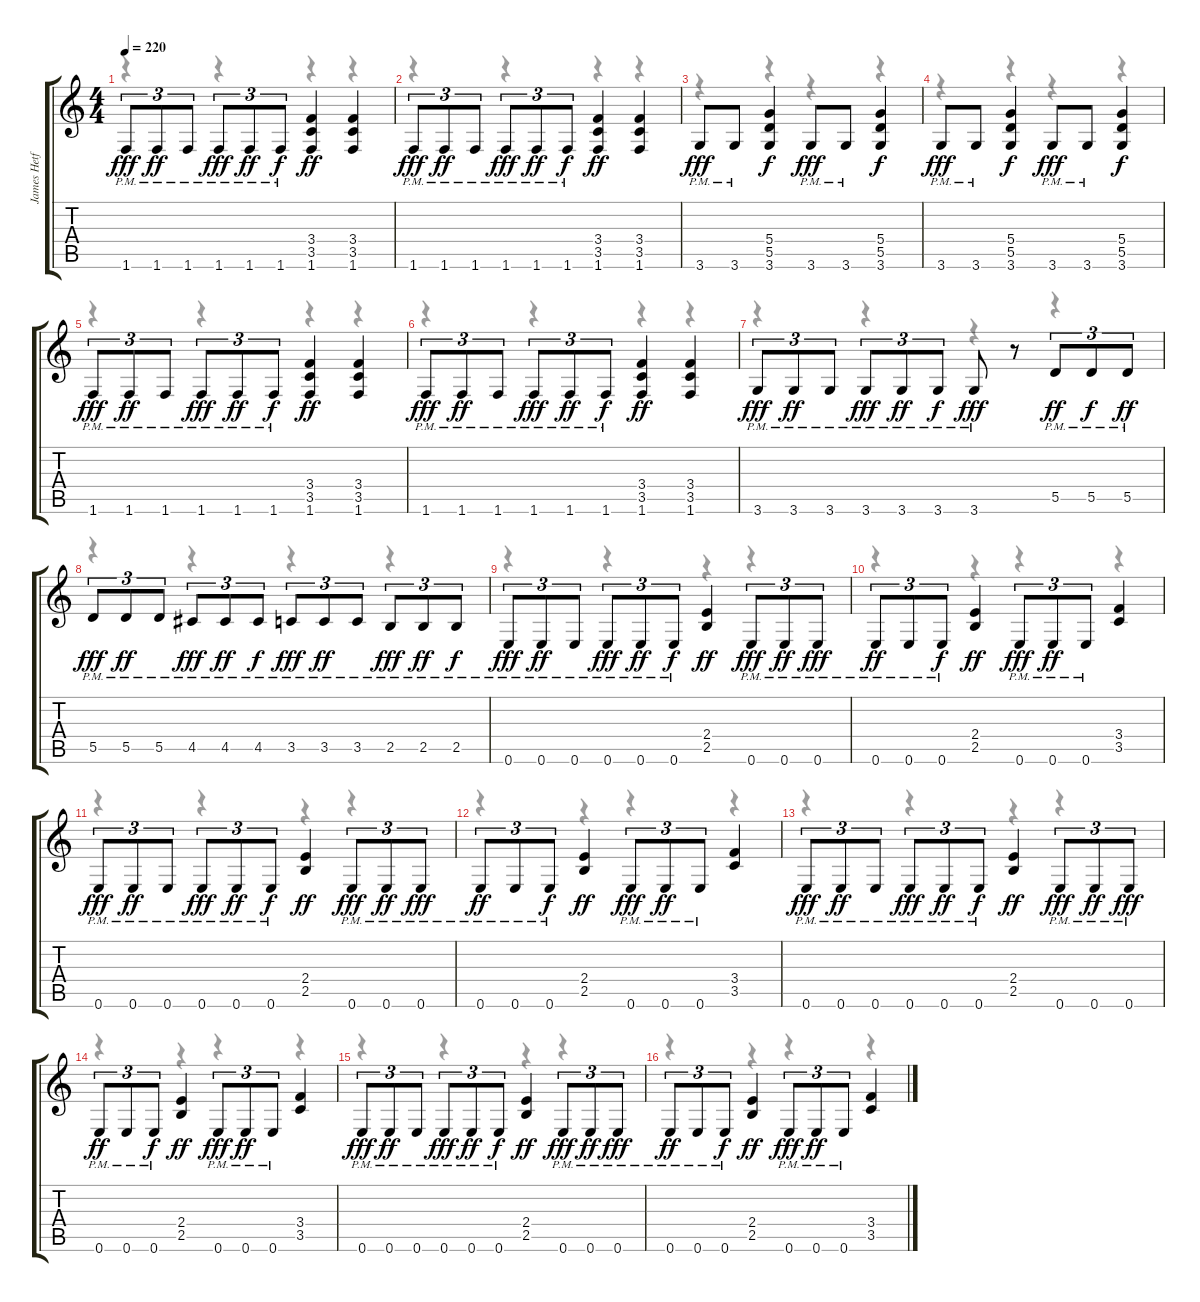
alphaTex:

\track ("James Hetfield (Rhythm Distortion)" "James Hetf") {instrument distortionguitar}
\staff {score tabs}
\tuning (E4 B3 G3 D3 A2 E2) {hide}
\voice
\ts (4 4)
\tempo 220
\clef g2
\ks c
1.6{pm}.8{tu (3 2) dy fff} 1.6{pm}.8{tu (3 2) dy ff} 1.6{pm}.8{tu (3 2)} 1.6{pm}.8{tu (3 2) dy fff} 1.6{pm}.8{tu (3 2) dy ff} 1.6{pm}.8{tu (3 2) dy f} (3.4 3.5 1.6).4{dy ff} (3.4 3.5 1.6).4 |
1.6{pm}.8{tu (3 2) dy fff} 1.6{pm}.8{tu (3 2) dy ff} 1.6{pm}.8{tu (3 2)} 1.6{pm}.8{tu (3 2) dy fff} 1.6{pm}.8{tu (3 2) dy ff} 1.6{pm}.8{tu (3 2) dy f} (3.4 3.5 1.6).4{dy ff} (3.4 3.5 1.6).4 |
3.6{pm}.8{dy fff} 3.6{pm}.8 (5.4 5.5 3.6).4{dy f} 3.6{pm}.8{dy fff} 3.6{pm}.8 (5.4 5.5 3.6).4{dy f} |
3.6{pm}.8{dy fff} 3.6{pm}.8 (5.4 5.5 3.6).4{dy f} 3.6{pm}.8{dy fff} 3.6{pm}.8 (5.4 5.5 3.6).4{dy f} |
1.6{pm}.8{tu (3 2) dy fff} 1.6{pm}.8{tu (3 2) dy ff} 1.6{pm}.8{tu (3 2)} 1.6{pm}.8{tu (3 2) dy fff} 1.6{pm}.8{tu (3 2) dy ff} 1.6{pm}.8{tu (3 2) dy f} (3.4 3.5 1.6).4{dy ff} (3.4 3.5 1.6).4 |
1.6{pm}.8{tu (3 2) dy fff} 1.6{pm}.8{tu (3 2) dy ff} 1.6{pm}.8{tu (3 2)} 1.6{pm}.8{tu (3 2) dy fff} 1.6{pm}.8{tu (3 2) dy ff} 1.6{pm}.8{tu (3 2) dy f} (3.4 3.5 1.6).4{dy ff} (3.4 3.5 1.6).4 |
3.6{pm}.8{tu (3 2) dy fff} 3.6{pm}.8{tu (3 2) dy ff} 3.6{pm}.8{tu (3 2)} 3.6{pm}.8{tu (3 2) dy fff} 3.6{pm}.8{tu (3 2) dy ff} 3.6{pm}.8{tu (3 2) dy f} 3.6{pm}.8{dy fff} r.8 5.5{pm}.8{tu (3 2) dy ff} 5.5{pm}.8{tu (3 2) dy f} 5.5{pm}.8{tu (3 2) dy ff} |
5.5{pm}.8{tu (3 2) dy fff} 5.5{pm}.8{tu (3 2) dy ff} 5.5{pm}.8{tu (3 2)} 4.5{pm}.8{tu (3 2) dy fff} 4.5{pm}.8{tu (3 2) dy ff} 4.5{pm}.8{tu (3 2) dy f} 3.5{pm}.8{tu (3 2) dy fff} 3.5{pm}.8{tu (3 2) dy ff} 3.5{pm}.8{tu (3 2)} 2.5{pm}.8{tu (3 2) dy fff} 2.5{pm}.8{tu (3 2) dy ff} 2.5{pm}.8{tu (3 2) dy f} |
0.6{pm}.8{tu (3 2) dy fff} 0.6{pm}.8{tu (3 2) dy ff} 0.6{pm}.8{tu (3 2)} 0.6{pm}.8{tu (3 2) dy fff} 0.6{pm}.8{tu (3 2) dy ff} 0.6{pm}.8{tu (3 2) dy f} (2.4 2.5).4{dy ff} 0.6{pm}.8{tu (3 2) dy fff} 0.6{pm}.8{tu (3 2) dy ff} 0.6{pm}.8{tu (3 2) dy fff} |
0.6{pm}.8{tu (3 2) dy ff} 0.6{pm}.8{tu (3 2)} 0.6{pm}.8{tu (3 2) dy f} (2.4 2.5).4{dy ff} 0.6{pm}.8{tu (3 2) dy fff} 0.6{pm}.8{tu (3 2) dy ff} 0.6{pm}.8{tu (3 2)} (3.4 3.5).4 |
0.6{pm}.8{tu (3 2) dy fff} 0.6{pm}.8{tu (3 2) dy ff} 0.6{pm}.8{tu (3 2)} 0.6{pm}.8{tu (3 2) dy fff} 0.6{pm}.8{tu (3 2) dy ff} 0.6{pm}.8{tu (3 2) dy f} (2.4 2.5).4{dy ff} 0.6{pm}.8{tu (3 2) dy fff} 0.6{pm}.8{tu (3 2) dy ff} 0.6{pm}.8{tu (3 2) dy fff} |
0.6{pm}.8{tu (3 2) dy ff} 0.6{pm}.8{tu (3 2)} 0.6{pm}.8{tu (3 2) dy f} (2.4 2.5).4{dy ff} 0.6{pm}.8{tu (3 2) dy fff} 0.6{pm}.8{tu (3 2) dy ff} 0.6{pm}.8{tu (3 2)} (3.4 3.5).4 |
0.6{pm}.8{tu (3 2) dy fff} 0.6{pm}.8{tu (3 2) dy ff} 0.6{pm}.8{tu (3 2)} 0.6{pm}.8{tu (3 2) dy fff} 0.6{pm}.8{tu (3 2) dy ff} 0.6{pm}.8{tu (3 2) dy f} (2.4 2.5).4{dy ff} 0.6{pm}.8{tu (3 2) dy fff} 0.6{pm}.8{tu (3 2) dy ff} 0.6{pm}.8{tu (3 2) dy fff} |
0.6{pm}.8{tu (3 2) dy ff} 0.6{pm}.8{tu (3 2)} 0.6{pm}.8{tu (3 2) dy f} (2.4 2.5).4{dy ff} 0.6{pm}.8{tu (3 2) dy fff} 0.6{pm}.8{tu (3 2) dy ff} 0.6{pm}.8{tu (3 2)} (3.4 3.5).4 |
0.6{pm}.8{tu (3 2) dy fff} 0.6{pm}.8{tu (3 2) dy ff} 0.6{pm}.8{tu (3 2)} 0.6{pm}.8{tu (3 2) dy fff} 0.6{pm}.8{tu (3 2) dy ff} 0.6{pm}.8{tu (3 2) dy f} (2.4 2.5).4{dy ff} 0.6{pm}.8{tu (3 2) dy fff} 0.6{pm}.8{tu (3 2) dy ff} 0.6{pm}.8{tu (3 2) dy fff} |
0.6{pm}.8{tu (3 2) dy ff} 0.6{pm}.8{tu (3 2)} 0.6{pm}.8{tu (3 2) dy f} (2.4 2.5).4{dy ff} 0.6{pm}.8{tu (3 2) dy fff} 0.6{pm}.8{tu (3 2) dy ff} 0.6{pm}.8{tu (3 2)} (3.4 3.5).4
\voice
\clef g2
\ottava regular
\simile none
\ks c
r.4{dy f} r.4 r.4 r.4 |
r.4 r.4 r.4 r.4 |
r.4 r.4 r.4 r.4 |
r.4 r.4 r.4 r.4 |
r.4 r.4 r.4 r.4 |
r.4 r.4 r.4 r.4 |
r.4 r.4 r.4 r.4 |
r.4 r.4 r.4 r.4 |
r.4 r.4 r.4 r.4 |
r.4 r.4 r.4 r.4 |
r.4 r.4 r.4 r.4 |
r.4 r.4 r.4 r.4 |
r.4 r.4 r.4 r.4 |
r.4 r.4 r.4 r.4 |
r.4 r.4 r.4 r.4 |
r.4 r.4 r.4 r.4
